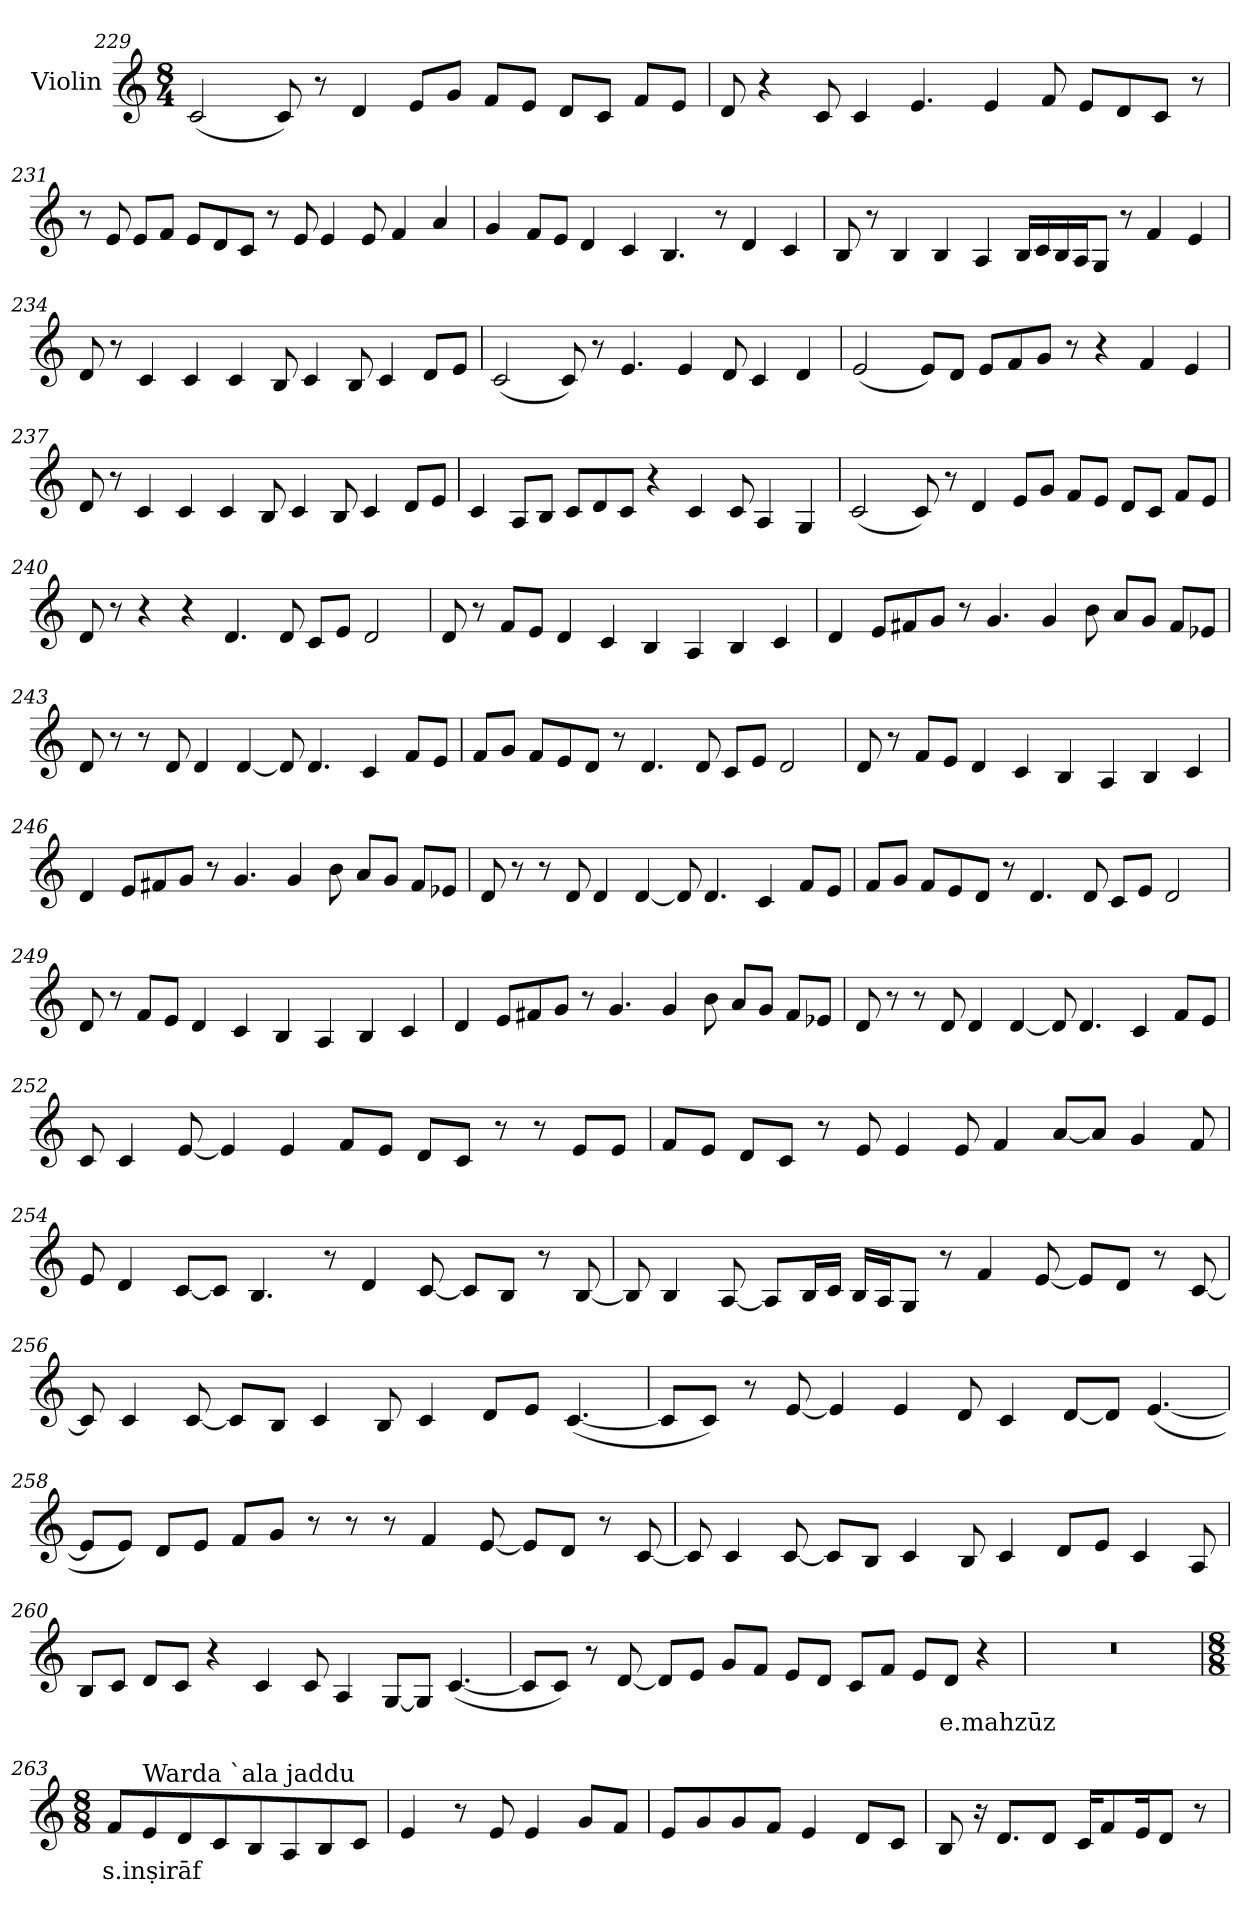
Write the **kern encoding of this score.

**kern	**text
*part1	*part1
*staff1	*staff1
*I"Violin	*
!!LO:LB:g=z
*clefG2	*
*k[]	*
*M8/4	*
=229	=229
(<2c/	.
8c/)	.
8r	.
4d/	.
8e/L	.
8g/J	.
8f/L	.
8e/J	.
8d/L	.
8c/J	.
8f/L	.
8e/J	.
=230	=230
8d/	.
4r	.
8c/	.
4c/	.
4.e/	.
4e/	.
8f/	.
8e/L	.
8d/	.
8c/J	.
8r	.
!!LO:PB:g=z
=231	=231
8r	.
8e/	.
8e/L	.
8f/J	.
8e/L	.
8d/	.
8c/J	.
8r	.
8e/	.
4e/	.
8e/	.
4f/	.
4a/	.
=232	=232
4g/	.
8f/L	.
8e/J	.
4d/	.
4c/	.
4.B/	.
8r	.
4d/	.
4c/	.
!!LO:LB:g=z
=233	=233
8B/	.
8r	.
4B/	.
4B/	.
4A/	.
16B/LL	.
16c/	.
16B/	.
16A/J	.
8G/J	.
8r	.
4f/	.
4e/	.
=234	=234
8d/	.
8r	.
4c/	.
4c/	.
4c/	.
8B/	.
4c/	.
8B/	.
4c/	.
8d/L	.
8e/J	.
!!LO:LB:g=z
=235	=235
(<2c/	.
8c/)	.
8r	.
4.e/	.
4e/	.
8d/	.
4c/	.
4d/	.
=236	=236
(<2e/	.
8e/L)	.
8d/J	.
8e/L	.
8f/	.
8g/J	.
8r	.
4r	.
4f/	.
4e/	.
!!LO:LB:g=z
=237	=237
8d/	.
8r	.
4c/	.
4c/	.
4c/	.
8B/	.
4c/	.
8B/	.
4c/	.
8d/L	.
8e/J	.
=238	=238
4c/	.
8A/L	.
8B/J	.
8c/L	.
8d/	.
8c/J	.
4r	.
4c/	.
8c/	.
4A/	.
4G/	.
!!LO:LB:g=z
=239	=239
(<2c/	.
8c/)	.
8r	.
4d/	.
8e/L	.
8g/J	.
8f/L	.
8e/J	.
8d/L	.
8c/J	.
8f/L	.
8e/J	.
=240	=240
8d/	.
8r	.
4r	.
4r	.
4.d/	.
8d/	.
8c/L	.
8e/J	.
2d/	.
!!LO:LB:g=z
=241	=241
8d/	.
8r	.
8f/L	.
8e/J	.
4d/	.
4c/	.
4B/	.
4A/	.
4B/	.
4c/	.
=242	=242
4d/	.
8e/L	.
8f#X/	.
8g/J	.
8r	.
4.g/	.
4g/	.
8b\	.
8a/L	.
8g/J	.
8f#/L	.
8e-X/J	.
!!LO:LB:g=z
=243	=243
8d/	.
8r	.
8r	.
8d/	.
4d/	.
[4d/	.
8d/]	.
4.d/	.
4c/	.
8f/L	.
8e/J	.
=244	=244
8f/L	.
8g/J	.
8f/L	.
8e/	.
8d/J	.
8r	.
4.d/	.
8d/	.
8c/L	.
8e/J	.
2d/	.
!!LO:LB:g=z
=245	=245
8d/	.
8r	.
8f/L	.
8e/J	.
4d/	.
4c/	.
4B/	.
4A/	.
4B/	.
4c/	.
=246	=246
4d/	.
8e/L	.
8f#X/	.
8g/J	.
8r	.
4.g/	.
4g/	.
8b\	.
8a/L	.
8g/J	.
8f#/L	.
8e-X/J	.
!!LO:PB:g=z
=247	=247
8d/	.
8r	.
8r	.
8d/	.
4d/	.
[4d/	.
8d/]	.
4.d/	.
4c/	.
8f/L	.
8e/J	.
=248	=248
8f/L	.
8g/J	.
8f/L	.
8e/	.
8d/J	.
8r	.
4.d/	.
8d/	.
8c/L	.
8e/J	.
2d/	.
!!LO:LB:g=z
=249	=249
8d/	.
8r	.
8f/L	.
8e/J	.
4d/	.
4c/	.
4B/	.
4A/	.
4B/	.
4c/	.
=250	=250
4d/	.
8e/L	.
8f#X/	.
8g/J	.
8r	.
4.g/	.
4g/	.
8b\	.
8a/L	.
8g/J	.
8f#/L	.
8e-X/J	.
!!LO:LB:g=z
=251	=251
8d/	.
8r	.
8r	.
8d/	.
4d/	.
[4d/	.
8d/]	.
4.d/	.
4c/	.
8f/L	.
8e/J	.
=252	=252
8c/	.
4c/	.
[8e/	.
4e/]	.
4e/	.
8f/L	.
8e/J	.
8d/L	.
8c/J	.
8r	.
8r	.
8e/L	.
8e/J	.
!!LO:LB:g=z
=253	=253
8f/L	.
8e/J	.
8d/L	.
8c/J	.
8r	.
8e/	.
4e/	.
8e/	.
4f/	.
[8a/L	.
8a/J]	.
4g/	.
8f/	.
=254	=254
8e/	.
4d/	.
[8c/L	.
8c/J]	.
4.B/	.
8r	.
4d/	.
[8c/	.
8c/L]	.
8B/J	.
8r	.
[8B/	.
!!LO:LB:g=z
=255	=255
8B/]	.
4B/	.
[8A/	.
8A/L]	.
16B/L	.
16c/JJ	.
16B/LL	.
16A/J	.
8G/J	.
8r	.
4f/	.
[8e/	.
8e/L]	.
8d/J	.
8r	.
[8c/	.
=256	=256
8c/]	.
4c/	.
[8c/	.
8c/L]	.
8B/J	.
4c/	.
8B/	.
4c/	.
8d/L	.
8e/J	.
(<[4.c/	.
!!LO:LB:g=z
=257	=257
8c/L]	.
8c/J)	.
8r	.
[8e/	.
4e/]	.
4e/	.
8d/	.
4c/	.
[8d/L	.
8d/J]	.
(<[4.e/	.
=258	=258
8e/L]	.
8e/J)	.
8d/L	.
8e/J	.
8f/L	.
8g/J	.
8r	.
8r	.
8r	.
4f/	.
[8e/	.
8e/L]	.
8d/J	.
8r	.
[8c/	.
!!LO:LB:g=z
=259	=259
8c/]	.
4c/	.
[8c/	.
8c/L]	.
8B/J	.
4c/	.
8B/	.
4c/	.
8d/L	.
8e/J	.
4c/	.
8A/	.
=260	=260
8B/L	.
8c/J	.
8d/L	.
8c/J	.
4r	.
4c/	.
8c/	.
4A/	.
[8G/L	.
8G/J]	.
(<[4.c/	.
!!LO:LB:g=z
=261	=261
8c/L]	.
8c/J)	.
8r	.
[8d/	.
8d/L]	.
8e/J	.
8g/L	.
8f/J	.
8e/L	.
8d/J	.
8c/L	.
8f/J	.
8e/L	.
!	!LO:LY:b
8d/J	e.mahzūz
4r	.
=262	=262
0r	.
=263	=263
*M8/8	*
*MM60	*
!	!LO:LY:b
8f/L	s.inṣirāf
!LO:TX:a:t=Warda `ala jaddu	!
8e/	.
8d/	.
8c/	.
8B/	.
8A/	.
8B/	.
8c/J	.
!!LO:PB:g=z
=264	=264
4e/	.
8r	.
8e/	.
4e/	.
8g/L	.
8f/J	.
=265	=265
8e/L	.
8g/	.
8g/	.
8f/J	.
4e/	.
8d/L	.
8c/J	.
=266	=266
8B/	.
16r	.
8.d/L	.
8d/J	.
16c/KL	.
8f/	.
16e/K	.
8d/J	.
8r	.
=	=
*-	*-
